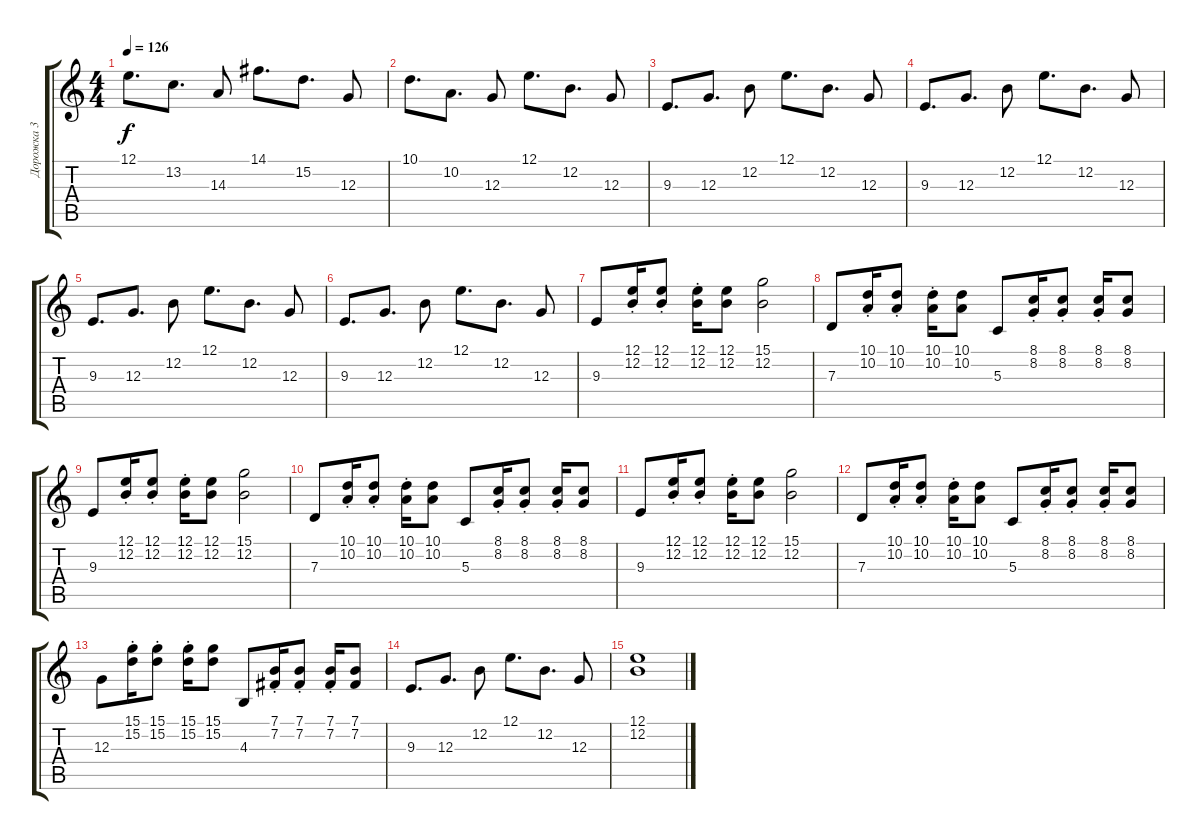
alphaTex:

\track ("Дорожка 3" "Дорожка 3") {instrument fx5brightness}
\staff {score tabs}
\tuning (E4 B3 G3 D3 A2 E2) {hide}
\ts (4 4)
\tempo 126
\clef g2
\ks c
12.1.8{d dy f} 13.2.8{d} 14.3.8 14.1.8{d} 15.2.8{d} 12.3.8 |
10.1.8{d} 10.2.8{d} 12.3.8 12.1.8{d} 12.2.8{d} 12.3.8 |
9.3.8{d} 12.3.8{d} 12.2.8 12.1.8{d} 12.2.8{d} 12.3.8 |
9.3.8{d} 12.3.8{d} 12.2.8 12.1.8{d} 12.2.8{d} 12.3.8 |
9.3.8{d} 12.3.8{d} 12.2.8 12.1.8{d} 12.2.8{d} 12.3.8 |
9.3.8{d} 12.3.8{d} 12.2.8 12.1.8{d} 12.2.8{d} 12.3.8 |
9.3.8 (12.1{st} 12.2{st}).16 (12.1{st} 12.2{st}).8 (12.1{st} 12.2{st}).16 (12.1 12.2).8 (15.1 12.2).2 |
7.3.8 (10.1{st} 10.2{st}).16 (10.1{st} 10.2{st}).8 (10.1{st} 10.2{st}).16 (10.1 10.2).8 5.3.8 (8.1{st} 8.2{st}).16 (8.1{st} 8.2{st}).8 (8.1{st} 8.2{st}).16 (8.1 8.2).8 |
9.3.8 (12.1{st} 12.2{st}).16 (12.1{st} 12.2{st}).8 (12.1{st} 12.2{st}).16 (12.1 12.2).8 (15.1 12.2).2 |
7.3.8 (10.1{st} 10.2{st}).16 (10.1{st} 10.2{st}).8 (10.1{st} 10.2{st}).16 (10.1 10.2).8 5.3.8 (8.1{st} 8.2{st}).16 (8.1{st} 8.2{st}).8 (8.1{st} 8.2{st}).16 (8.1 8.2).8 |
9.3.8 (12.1{st} 12.2{st}).16 (12.1{st} 12.2{st}).8 (12.1{st} 12.2{st}).16 (12.1 12.2).8 (15.1 12.2).2 |
7.3.8 (10.1{st} 10.2{st}).16 (10.1{st} 10.2{st}).8 (10.1{st} 10.2{st}).16 (10.1 10.2).8 5.3.8 (8.1{st} 8.2{st}).16 (8.1{st} 8.2{st}).8 (8.1{st} 8.2{st}).16 (8.1 8.2).8 |
12.3.8 (15.1{st} 15.2{st}).16 (15.1{st} 15.2{st}).8 (15.1{st} 15.2{st}).16 (15.1 15.2).8 4.3.8 (7.1{st} 7.2{st}).16 (7.1{st} 7.2{st}).8 (7.1{st} 7.2{st}).16 (7.1 7.2).8 |
9.3.8{d} 12.3.8{d} 12.2.8 12.1.8{d} 12.2.8{d} 12.3.8 |
(12.1 12.2).1
